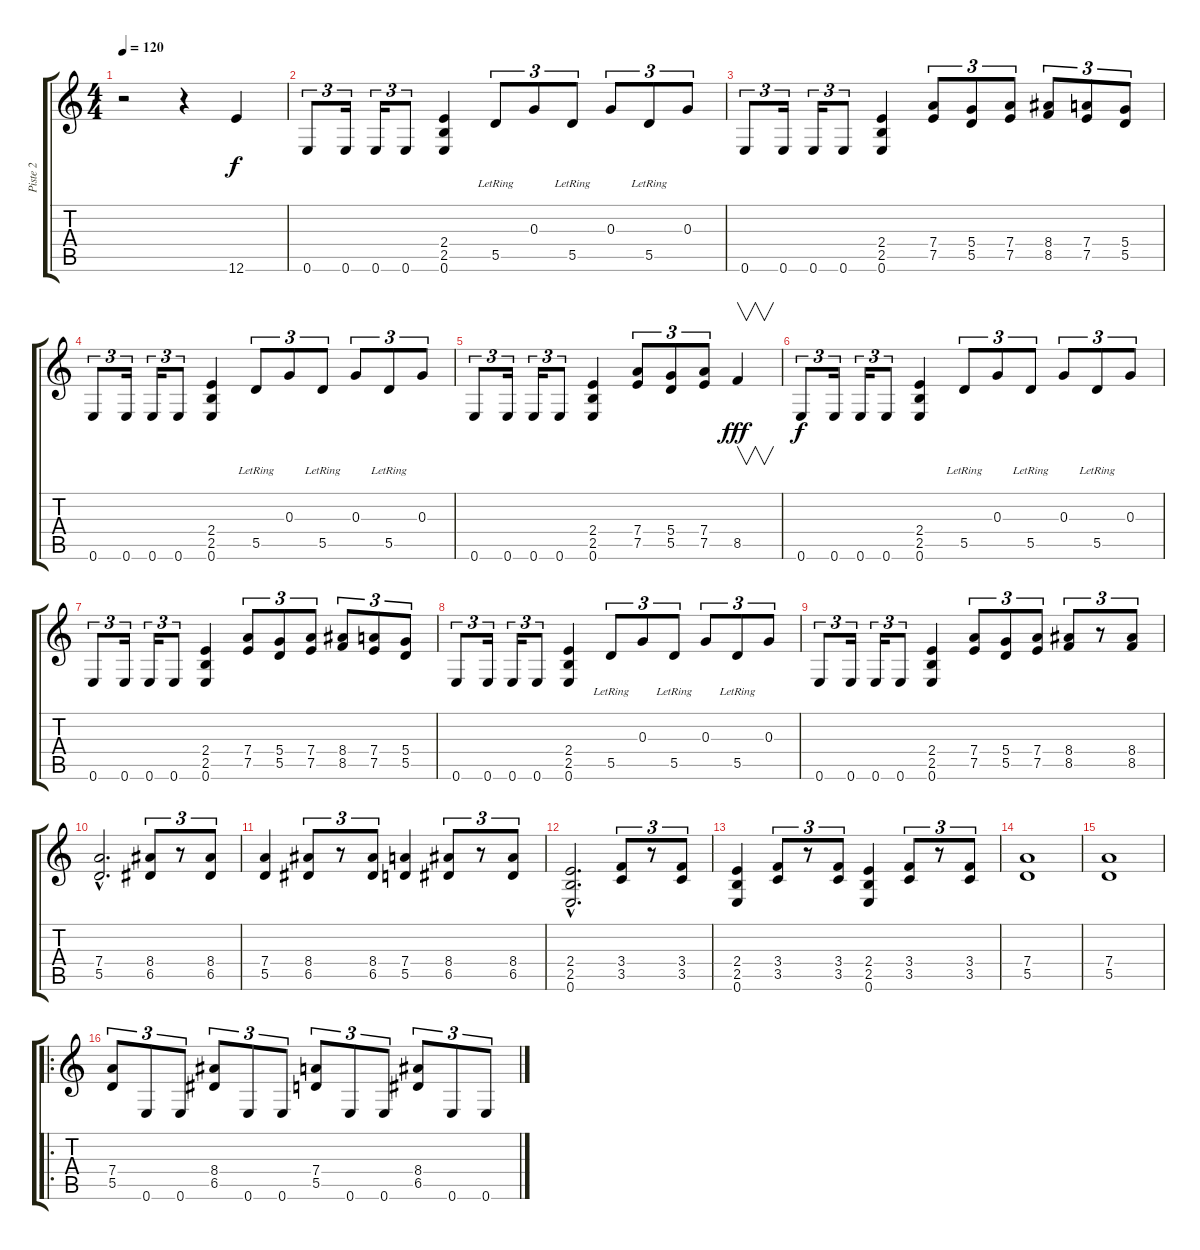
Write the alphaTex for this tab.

\track ("Piste 2" "Piste 2") {instrument overdrivenguitar}
\staff {score tabs}
\tuning (E4 B3 G3 D3 A2 E2) {hide}
\ts (4 4)
\tempo 120
\clef g2
\ks c
r.2{dy f instrument overdrivenguitar} r.4 12.6.4 |
0.6.8{tu (3 2)} 0.6.16{tu (3 2)} 0.6.16{tu (3 2)} 0.6.8{tu (3 2)} (2.4 2.5 0.6).4 5.5{lr}.8{tu (3 2)} 0.3.8{tu (3 2)} 5.5{lr}.8{tu (3 2)} 0.3.8{tu (3 2)} 5.5{lr}.8{tu (3 2)} 0.3.8{tu (3 2)} |
0.6.8{tu (3 2)} 0.6.16{tu (3 2)} 0.6.16{tu (3 2)} 0.6.8{tu (3 2)} (2.4 2.5 0.6).4 (7.4 7.5).8{tu (3 2)} (5.4 5.5).8{tu (3 2)} (7.4 7.5).8{tu (3 2)} (8.4 8.5).8{tu (3 2)} (7.4 7.5).8{tu (3 2)} (5.4 5.5).8{tu (3 2)} |
0.6.8{tu (3 2)} 0.6.16{tu (3 2)} 0.6.16{tu (3 2)} 0.6.8{tu (3 2)} (2.4 2.5 0.6).4 5.5{lr}.8{tu (3 2)} 0.3.8{tu (3 2)} 5.5{lr}.8{tu (3 2)} 0.3.8{tu (3 2)} 5.5{lr}.8{tu (3 2)} 0.3.8{tu (3 2)} |
0.6.8{tu (3 2)} 0.6.16{tu (3 2)} 0.6.16{tu (3 2)} 0.6.8{tu (3 2)} (2.4 2.5 0.6).4 (7.4 7.5).8{tu (3 2)} (5.4 5.5).8{tu (3 2)} (7.4 7.5).8{tu (3 2)} 8.5.4{v dy fff instrument guitarharmonics} |
0.6.8{tu (3 2) dy f instrument overdrivenguitar} 0.6.16{tu (3 2)} 0.6.16{tu (3 2)} 0.6.8{tu (3 2)} (2.4 2.5 0.6).4 5.5{lr}.8{tu (3 2)} 0.3.8{tu (3 2)} 5.5{lr}.8{tu (3 2)} 0.3.8{tu (3 2)} 5.5{lr}.8{tu (3 2)} 0.3.8{tu (3 2)} |
0.6.8{tu (3 2)} 0.6.16{tu (3 2)} 0.6.16{tu (3 2)} 0.6.8{tu (3 2)} (2.4 2.5 0.6).4 (7.4 7.5).8{tu (3 2)} (5.4 5.5).8{tu (3 2)} (7.4 7.5).8{tu (3 2)} (8.4 8.5).8{tu (3 2)} (7.4 7.5).8{tu (3 2)} (5.4 5.5).8{tu (3 2)} |
0.6.8{tu (3 2)} 0.6.16{tu (3 2)} 0.6.16{tu (3 2)} 0.6.8{tu (3 2)} (2.4 2.5 0.6).4 5.5{lr}.8{tu (3 2)} 0.3.8{tu (3 2)} 5.5{lr}.8{tu (3 2)} 0.3.8{tu (3 2)} 5.5{lr}.8{tu (3 2)} 0.3.8{tu (3 2)} |
0.6.8{tu (3 2)} 0.6.16{tu (3 2)} 0.6.16{tu (3 2)} 0.6.8{tu (3 2)} (2.4 2.5 0.6).4 (7.4 7.5).8{tu (3 2)} (5.4 5.5).8{tu (3 2)} (7.4 7.5).8{tu (3 2)} (8.4 8.5).8{tu (3 2)} r.8{tu (3 2)} (8.4 8.5).8{tu (3 2)} |
(7.4{hac} 5.5{hac}).2{d} (8.4 6.5).8{tu (3 2)} r.8{tu (3 2)} (8.4 6.5).8{tu (3 2)} |
(7.4 5.5).4 (8.4 6.5).8{tu (3 2)} r.8{tu (3 2)} (8.4 6.5).8{tu (3 2)} (7.4 5.5).4 (8.4 6.5).8{tu (3 2)} r.8{tu (3 2)} (8.4 6.5).8{tu (3 2)} |
(2.4{hac} 2.5{hac} 0.6{hac}).2{d} (3.4 3.5).8{tu (3 2)} r.8{tu (3 2)} (3.4 3.5).8{tu (3 2)} |
(2.4 2.5 0.6).4 (3.4 3.5).8{tu (3 2)} r.8{tu (3 2)} (3.4 3.5).8{tu (3 2)} (2.4 2.5 0.6).4 (3.4 3.5).8{tu (3 2)} r.8{tu (3 2)} (3.4 3.5).8{tu (3 2)} |
(7.4 5.5).1 |
(7.4 5.5).1 |
\ro
(7.4 5.5).8{tu (3 2)} 0.6.8{tu (3 2)} 0.6.8{tu (3 2)} (8.4 6.5).8{tu (3 2)} 0.6.8{tu (3 2)} 0.6.8{tu (3 2)} (7.4 5.5).8{tu (3 2)} 0.6.8{tu (3 2)} 0.6.8{tu (3 2)} (8.4 6.5).8{tu (3 2)} 0.6.8{tu (3 2)} 0.6.8{tu (3 2)}
